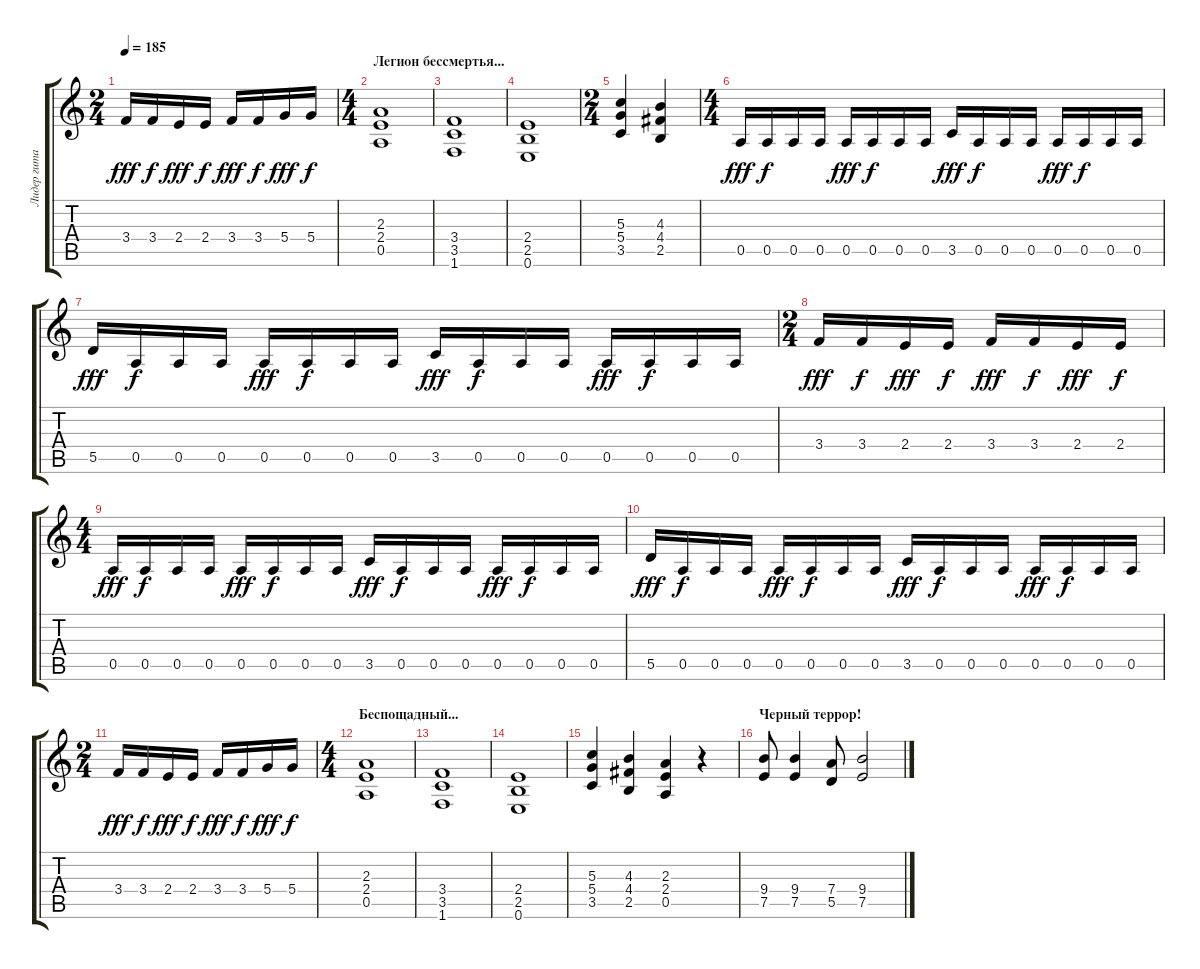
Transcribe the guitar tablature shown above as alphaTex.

\track ("Лидер гитара" "Лидер гита") {instrument overdrivenguitar}
\staff {score tabs}
\tuning (E4 B3 G3 D3 A2 E2) {hide}
\ts (2 4)
\tempo 185
\clef g2
\ks c
3.4.16{dy fff} 3.4.16{dy f} 2.4.16{dy fff} 2.4.16{dy f} 3.4.16{dy fff} 3.4.16{dy f} 5.4.16{dy fff} 5.4.16{dy f} |
\ts (4 4)
\section ("" "Легион бессмертья...")
(2.3 2.4 0.5).1 |
(3.4 3.5 1.6).1 |
(2.4 2.5 0.6).1 |
\ts (2 4)
(5.3 5.4 3.5).4 (4.3 4.4 2.5).4 |
\ts (4 4)
0.5.16{dy fff} 0.5.16{dy f} 0.5.16 0.5.16 0.5.16{dy fff} 0.5.16{dy f} 0.5.16 0.5.16 3.5.16{dy fff} 0.5.16{dy f} 0.5.16 0.5.16 0.5.16{dy fff} 0.5.16{dy f} 0.5.16 0.5.16 |
5.5.16{dy fff} 0.5.16{dy f} 0.5.16 0.5.16 0.5.16{dy fff} 0.5.16{dy f} 0.5.16 0.5.16 3.5.16{dy fff} 0.5.16{dy f} 0.5.16 0.5.16 0.5.16{dy fff} 0.5.16{dy f} 0.5.16 0.5.16 |
\ts (2 4)
3.4.16{dy fff} 3.4.16{dy f} 2.4.16{dy fff} 2.4.16{dy f} 3.4.16{dy fff} 3.4.16{dy f} 2.4.16{dy fff} 2.4.16{dy f} |
\ts (4 4)
0.5.16{dy fff} 0.5.16{dy f} 0.5.16 0.5.16 0.5.16{dy fff} 0.5.16{dy f} 0.5.16 0.5.16 3.5.16{dy fff} 0.5.16{dy f} 0.5.16 0.5.16 0.5.16{dy fff} 0.5.16{dy f} 0.5.16 0.5.16 |
5.5.16{dy fff} 0.5.16{dy f} 0.5.16 0.5.16 0.5.16{dy fff} 0.5.16{dy f} 0.5.16 0.5.16 3.5.16{dy fff} 0.5.16{dy f} 0.5.16 0.5.16 0.5.16{dy fff} 0.5.16{dy f} 0.5.16 0.5.16 |
\ts (2 4)
3.4.16{dy fff} 3.4.16{dy f} 2.4.16{dy fff} 2.4.16{dy f} 3.4.16{dy fff} 3.4.16{dy f} 5.4.16{dy fff} 5.4.16{dy f} |
\ts (4 4)
\section ("" "Беспощадный...")
(2.3 2.4 0.5).1 |
(3.4 3.5 1.6).1 |
(2.4 2.5 0.6).1 |
(5.3 5.4 3.5).4 (4.3 4.4 2.5).4 (2.3 2.4 0.5).4 r.4 |
\section ("" "Черный террор!")
(9.4 7.5).8 (9.4 7.5).4 (7.4 5.5).8 (9.4 7.5).2
